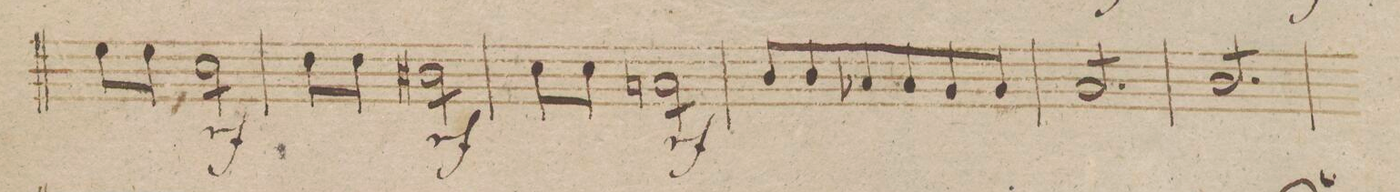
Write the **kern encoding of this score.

**kern	**dynam
*I"Viola.	*
*clefC3	*
*k[b-]	*
*M3/4	*
8f\L	.
8f\J	.
*tremolo	*
8d\L	rf
8d\	.
8d\	.
8d\J	.
*Xtremolo	*
=88	=88
8e\L	.
8e\J	.
*tremolo	*
8c#X\L	rf
8c#\	.
8c#\	.
8c#\J	.
*Xtremolo	*
=89	=89
8d\L	.
8d\J	.
*tremolo	*
8Bn\L	rf
8B\	.
8B\	.
8B\J	.
*Xtremolo	*
=90	=90
8c/L	.
8c/	.
8B-X/	.
8B-/	.
8A/	.
8A/J	.
=91	=91
*tremolo	*
8B-/L	.
8B-/	.
8B-/	.
8B-/	.
8B-/	.
8B-/J	.
=92	=92
8c/L	.
8c/	.
8c/	.
8c/	.
8c/	.
8c/J	.
*Xtremolo	*
=93	=93
*-	*-
